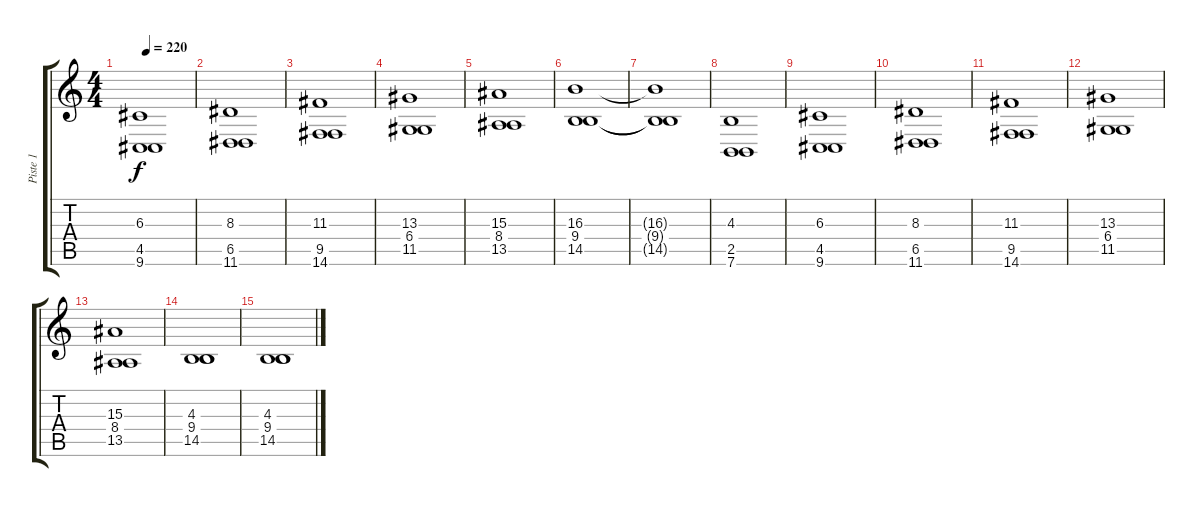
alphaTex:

\track ("Piste 1" "Piste 1") {instrument stringensemble1}
\staff {score tabs}
\tuning (E4 B3 G3 D3 A2 E2) {hide}
\ts (4 4)
\tempo 220
\clef g2
\ks c
(6.3 4.5 9.6).1{dy f} |
(8.3 6.5 11.6).1 |
(11.3 9.5 14.6).1 |
(13.3 6.4 11.5).1{volume 12} |
(15.3 8.4 13.5).1 |
(16.3 9.4 14.5).1 |
(16.3{t} 9.4{t} 14.5{t}).1 |
(4.3 2.5 7.6).1 |
(6.3 4.5 9.6).1 |
(8.3 6.5 11.6).1 |
(11.3 9.5 14.6).1 |
(13.3 6.4 11.5).1{volume 13} |
(15.3 8.4 13.5).1 |
(4.3 9.4 14.5).1 |
(4.3 9.4 14.5).1
